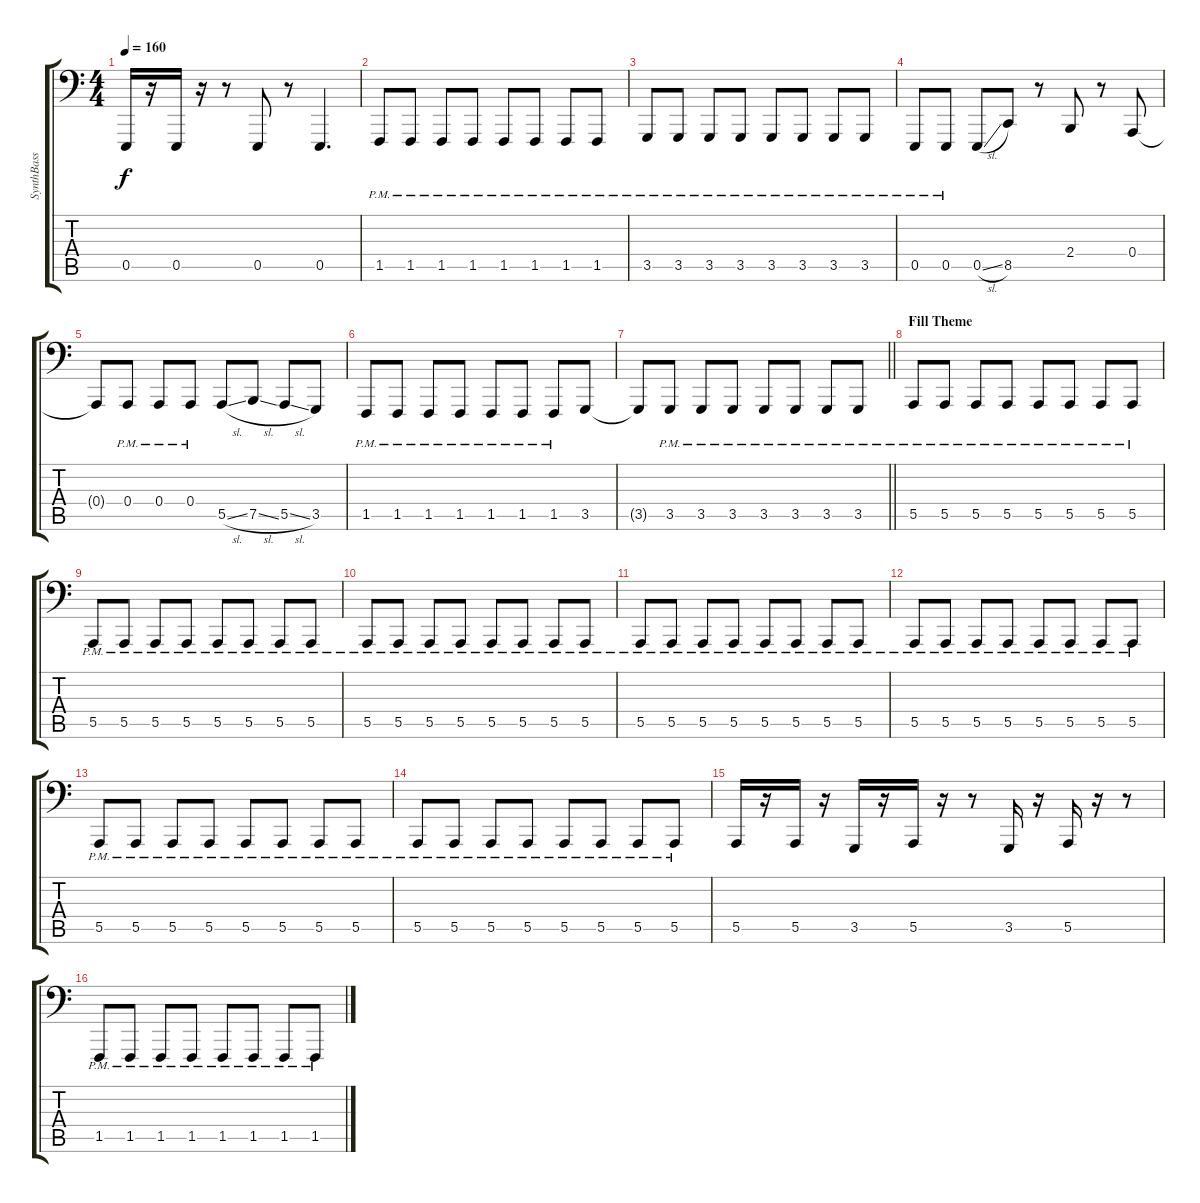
\track ("SynthBass" "SynthBass") {instrument lead8bassandlead}
\staff {score tabs}
\tuning (C3 G2 D2 A1 E1 B0) {hide}
\ts (4 4)
\tempo 160
\clef f4
\ks c
0.5.16{dy f} r.16 0.5.16 r.16 r.8 0.5.8 r.8 0.5.4{d} |
1.5{pm}.8 1.5{pm}.8 1.5{pm}.8 1.5{pm}.8 1.5{pm}.8 1.5{pm}.8 1.5{pm}.8 1.5{pm}.8 |
3.5{pm}.8 3.5{pm}.8 3.5{pm}.8 3.5{pm}.8 3.5{pm}.8 3.5{pm}.8 3.5{pm}.8 3.5{pm}.8 |
0.5{pm}.8 0.5{pm}.8 0.5{sl}.8 8.5.8 r.8 2.4.8 r.8 0.4.8 |
0.4{t}.8 0.4{pm}.8 0.4{pm}.8 0.4{pm}.8 5.5{sl}.8 7.5{sl}.8 5.5{sl}.8 3.5.8 |
1.5{pm}.8 1.5{pm}.8 1.5{pm}.8 1.5{pm}.8 1.5{pm}.8 1.5{pm}.8 1.5{pm}.8 3.5.8 |
\barLineRight lightlight
3.5{t}.8 3.5{pm}.8 3.5{pm}.8 3.5{pm}.8 3.5{pm}.8 3.5{pm}.8 3.5{pm}.8 3.5{pm}.8 |
\section ("" "Fill Theme")
5.5{pm}.8 5.5{pm}.8 5.5{pm}.8 5.5{pm}.8 5.5{pm}.8 5.5{pm}.8 5.5{pm}.8 5.5{pm}.8 |
5.5{pm}.8 5.5{pm}.8 5.5{pm}.8 5.5{pm}.8 5.5{pm}.8 5.5{pm}.8 5.5{pm}.8 5.5{pm}.8 |
5.5{pm}.8 5.5{pm}.8 5.5{pm}.8 5.5{pm}.8 5.5{pm}.8 5.5{pm}.8 5.5{pm}.8 5.5{pm}.8 |
5.5{pm}.8 5.5{pm}.8 5.5{pm}.8 5.5{pm}.8 5.5{pm}.8 5.5{pm}.8 5.5{pm}.8 5.5{pm}.8 |
5.5{pm}.8 5.5{pm}.8 5.5{pm}.8 5.5{pm}.8 5.5{pm}.8 5.5{pm}.8 5.5{pm}.8 5.5{pm}.8 |
5.5{pm}.8 5.5{pm}.8 5.5{pm}.8 5.5{pm}.8 5.5{pm}.8 5.5{pm}.8 5.5{pm}.8 5.5{pm}.8 |
5.5{pm}.8 5.5{pm}.8 5.5{pm}.8 5.5{pm}.8 5.5{pm}.8 5.5{pm}.8 5.5{pm}.8 5.5{pm}.8 |
5.5.16 r.16 5.5.16 r.16 3.5.16 r.16 5.5.16 r.16 r.8 3.5.16 r.16 5.5.16 r.16 r.8 |
1.5{pm}.8 1.5{pm}.8 1.5{pm}.8 1.5{pm}.8 1.5{pm}.8 1.5{pm}.8 1.5{pm}.8 1.5{pm}.8
